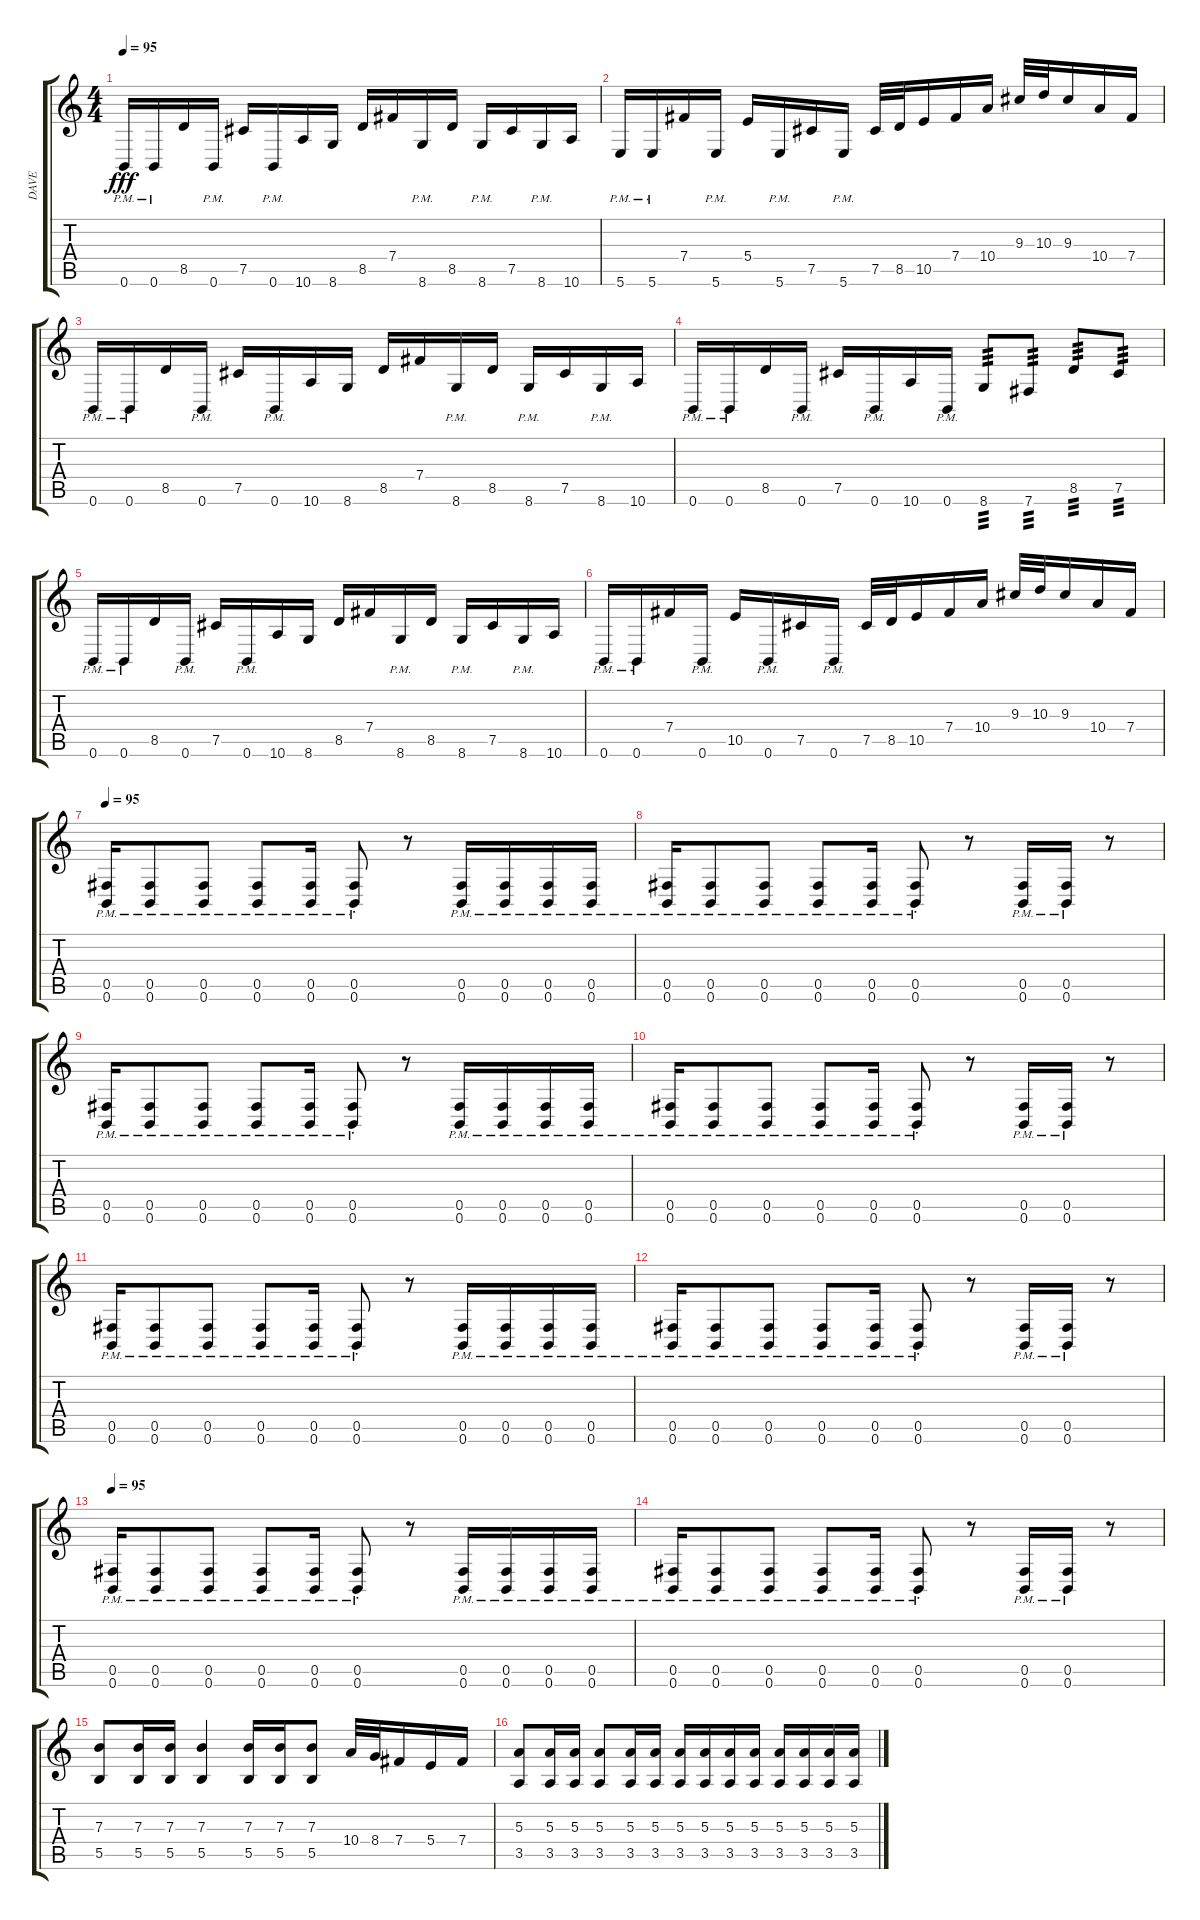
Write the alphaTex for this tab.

\track ("DAVE" "DAVE") {instrument distortionguitar}
\staff {score tabs}
\tuning (Db4 Ab3 E3 B2 Gb2 B1) {hide}
\ts (4 4)
\tempo 95
\clef g2
\ks c
0.6{pm}.16{dy fff} 0.6{pm}.16 8.5.16 0.6{pm}.16 7.5.16 0.6{pm}.16 10.6.16 8.6.16 8.5.16 7.4.16 8.6{pm}.16 8.5.16 8.6{pm}.16 7.5.16 8.6{pm}.16 10.6.16 |
5.6{pm}.16 5.6{pm}.16 7.4.16 5.6{pm}.16 5.4.16 5.6{pm}.16 7.5.16 5.6{pm}.16 7.5.32 8.5.32 10.5.16 7.4.16 10.4.16 9.3.32 10.3.32 9.3.16 10.4.16 7.4.16 |
0.6{pm}.16 0.6{pm}.16 8.5.16 0.6{pm}.16 7.5.16 0.6{pm}.16 10.6.16 8.6.16 8.5.16 7.4.16 8.6{pm}.16 8.5.16 8.6{pm}.16 7.5.16 8.6{pm}.16 10.6.16 |
0.6{pm}.16 0.6{pm}.16 8.5.16 0.6{pm}.16 7.5.16 0.6{pm}.16 10.6.16 0.6{pm}.16 8.6.8{tp 3} 7.6.8{tp 3} 8.5.8{tp 3} 7.5.8{tp 3} |
0.6{pm}.16 0.6{pm}.16 8.5.16 0.6{pm}.16 7.5.16 0.6{pm}.16 10.6.16 8.6.16 8.5.16 7.4.16 8.6{pm}.16 8.5.16 8.6{pm}.16 7.5.16 8.6{pm}.16 10.6.16 |
0.6{pm}.16 0.6{pm}.16 7.4.16 0.6{pm}.16 10.5.16 0.6{pm}.16 7.5.16 0.6{pm}.16 7.5.32 8.5.32 10.5.16 7.4.16 10.4.16 9.3.32 10.3.32 9.3.16 10.4.16 7.4.16 |
\tempo 95
(0.5{pm} 0.6{pm}).16 (0.5{pm} 0.6{pm}).8 (0.5{pm} 0.6{pm}).8 (0.5{pm} 0.6{pm}).8 (0.5{pm} 0.6{pm}).16 (0.5{pm st} 0.6{pm st}).8 r.8 (0.5{pm} 0.6{pm}).16 (0.5{pm} 0.6{pm}).16 (0.5{pm} 0.6{pm}).16 (0.5{pm} 0.6{pm}).16 |
(0.5{pm} 0.6{pm}).16 (0.5{pm} 0.6{pm}).8 (0.5{pm} 0.6{pm}).8 (0.5{pm} 0.6{pm}).8 (0.5{pm} 0.6{pm}).16 (0.5{pm st} 0.6{pm st}).8 r.8 (0.5{pm} 0.6{pm}).16 (0.5{pm} 0.6{pm}).16 r.8 |
(0.5{pm} 0.6{pm}).16 (0.5{pm} 0.6{pm}).8 (0.5{pm} 0.6{pm}).8 (0.5{pm} 0.6{pm}).8 (0.5{pm} 0.6{pm}).16 (0.5{pm st} 0.6{pm st}).8 r.8 (0.5{pm} 0.6{pm}).16 (0.5{pm} 0.6{pm}).16 (0.5{pm} 0.6{pm}).16 (0.5{pm} 0.6{pm}).16 |
(0.5{pm} 0.6{pm}).16 (0.5{pm} 0.6{pm}).8 (0.5{pm} 0.6{pm}).8 (0.5{pm} 0.6{pm}).8 (0.5{pm} 0.6{pm}).16 (0.5{pm st} 0.6{pm st}).8 r.8 (0.5{pm} 0.6{pm}).16 (0.5{pm} 0.6{pm}).16 r.8 |
(0.5{pm} 0.6{pm}).16 (0.5{pm} 0.6{pm}).8 (0.5{pm} 0.6{pm}).8 (0.5{pm} 0.6{pm}).8 (0.5{pm} 0.6{pm}).16 (0.5{pm st} 0.6{pm st}).8 r.8 (0.5{pm} 0.6{pm}).16 (0.5{pm} 0.6{pm}).16 (0.5{pm} 0.6{pm}).16 (0.5{pm} 0.6{pm}).16 |
(0.5{pm} 0.6{pm}).16 (0.5{pm} 0.6{pm}).8 (0.5{pm} 0.6{pm}).8 (0.5{pm} 0.6{pm}).8 (0.5{pm} 0.6{pm}).16 (0.5{pm st} 0.6{pm st}).8 r.8 (0.5{pm} 0.6{pm}).16 (0.5{pm} 0.6{pm}).16 r.8 |
\tempo 95
(0.5{pm} 0.6{pm}).16 (0.5{pm} 0.6{pm}).8 (0.5{pm} 0.6{pm}).8 (0.5{pm} 0.6{pm}).8 (0.5{pm} 0.6{pm}).16 (0.5{pm st} 0.6{pm st}).8 r.8 (0.5{pm} 0.6{pm}).16 (0.5{pm} 0.6{pm}).16 (0.5{pm} 0.6{pm}).16 (0.5{pm} 0.6{pm}).16 |
(0.5{pm} 0.6{pm}).16 (0.5{pm} 0.6{pm}).8 (0.5{pm} 0.6{pm}).8 (0.5{pm} 0.6{pm}).8 (0.5{pm} 0.6{pm}).16 (0.5{pm st} 0.6{pm st}).8 r.8 (0.5{pm} 0.6{pm}).16 (0.5{pm} 0.6{pm}).16 r.8 |
(7.3 5.5).8 (7.3 5.5).16 (7.3 5.5).16 (7.3 5.5).4 (7.3 5.5).16 (7.3 5.5).16 (7.3 5.5).8 10.4.32 8.4.32 7.4.16 5.4.16 7.4.16 |
(5.3 3.5).8 (5.3 3.5).16 (5.3 3.5).16 (5.3 3.5).8 (5.3 3.5).16 (5.3 3.5).16 (5.3 3.5).16 (5.3 3.5).16 (5.3 3.5).16 (5.3 3.5).16 (5.3 3.5).16 (5.3 3.5).16 (5.3 3.5).16 (5.3 3.5).16
